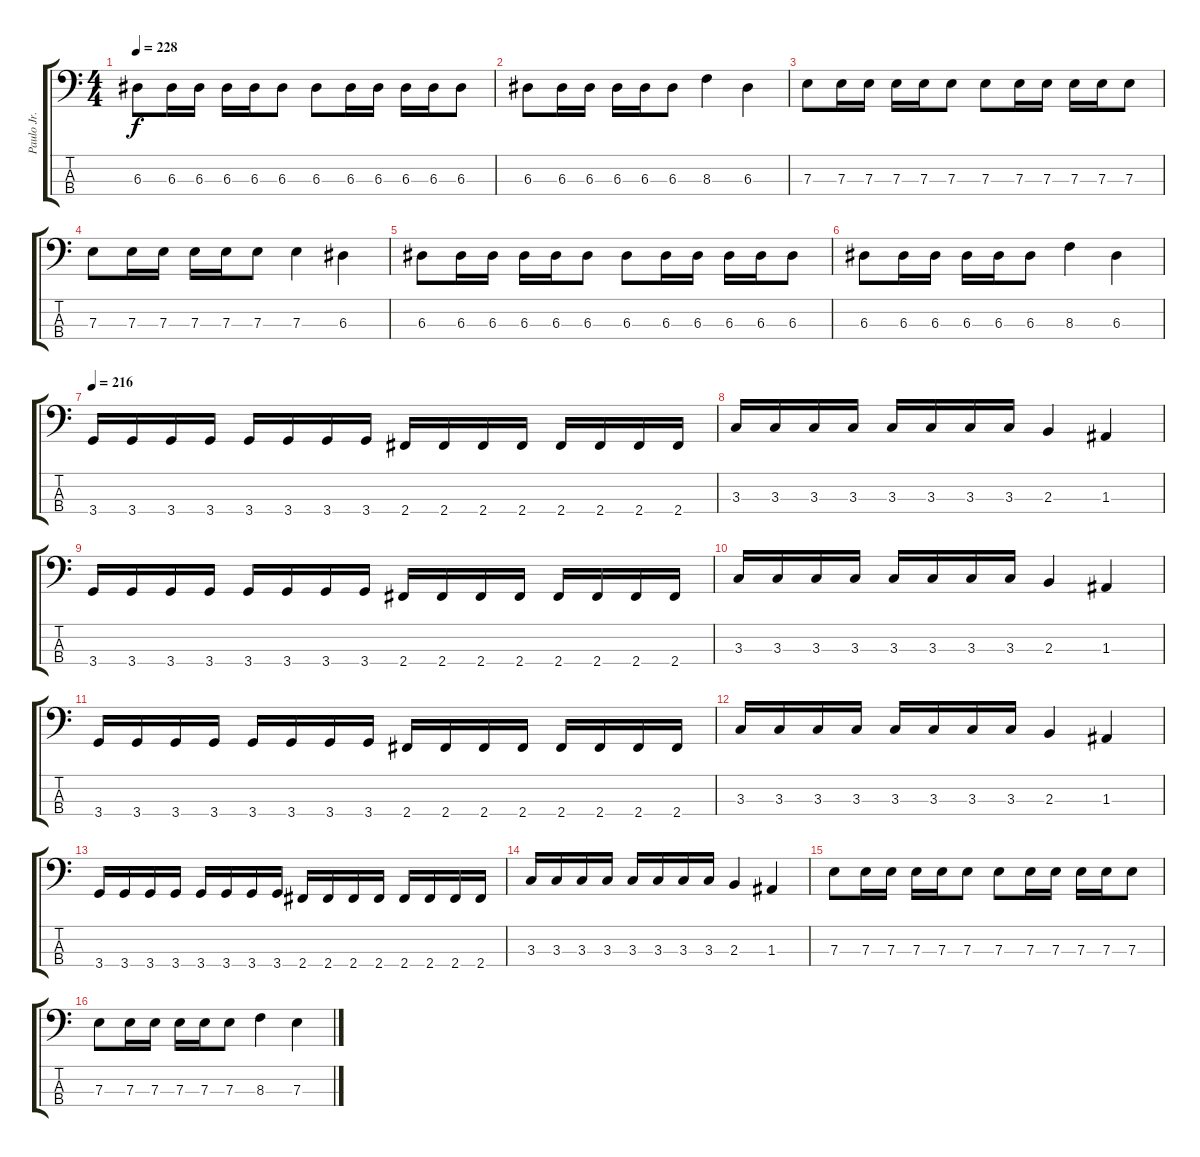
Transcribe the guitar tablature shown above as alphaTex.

\track ("Paulo Jr." "Paulo Jr.") {instrument electricbasspick}
\staff {score tabs}
\tuning (G2 D2 A1 E1) {hide}
\ts (4 4)
\tempo 228
\clef f4
\ks c
6.3.8{dy f} 6.3.16 6.3.16 6.3.16 6.3.16 6.3.8 6.3.8 6.3.16 6.3.16 6.3.16 6.3.16 6.3.8 |
6.3.8 6.3.16 6.3.16 6.3.16 6.3.16 6.3.8 8.3.4 6.3.4 |
7.3.8 7.3.16 7.3.16 7.3.16 7.3.16 7.3.8 7.3.8 7.3.16 7.3.16 7.3.16 7.3.16 7.3.8 |
7.3.8 7.3.16 7.3.16 7.3.16 7.3.16 7.3.8 7.3.4 6.3.4 |
6.3.8 6.3.16 6.3.16 6.3.16 6.3.16 6.3.8 6.3.8 6.3.16 6.3.16 6.3.16 6.3.16 6.3.8 |
6.3.8 6.3.16 6.3.16 6.3.16 6.3.16 6.3.8 8.3.4 6.3.4 |
\tempo 216
3.4.16 3.4.16 3.4.16 3.4.16 3.4.16 3.4.16 3.4.16 3.4.16 2.4.16 2.4.16 2.4.16 2.4.16 2.4.16 2.4.16 2.4.16 2.4.16 |
3.3.16 3.3.16 3.3.16 3.3.16 3.3.16 3.3.16 3.3.16 3.3.16 2.3.4 1.3.4 |
3.4.16 3.4.16 3.4.16 3.4.16 3.4.16 3.4.16 3.4.16 3.4.16 2.4.16 2.4.16 2.4.16 2.4.16 2.4.16 2.4.16 2.4.16 2.4.16 |
3.3.16 3.3.16 3.3.16 3.3.16 3.3.16 3.3.16 3.3.16 3.3.16 2.3.4 1.3.4 |
3.4.16 3.4.16 3.4.16 3.4.16 3.4.16 3.4.16 3.4.16 3.4.16 2.4.16 2.4.16 2.4.16 2.4.16 2.4.16 2.4.16 2.4.16 2.4.16 |
3.3.16 3.3.16 3.3.16 3.3.16 3.3.16 3.3.16 3.3.16 3.3.16 2.3.4 1.3.4 |
3.4.16 3.4.16 3.4.16 3.4.16 3.4.16 3.4.16 3.4.16 3.4.16 2.4.16 2.4.16 2.4.16 2.4.16 2.4.16 2.4.16 2.4.16 2.4.16 |
3.3.16 3.3.16 3.3.16 3.3.16 3.3.16 3.3.16 3.3.16 3.3.16 2.3.4 1.3.4 |
7.3.8 7.3.16 7.3.16 7.3.16 7.3.16 7.3.8 7.3.8 7.3.16 7.3.16 7.3.16 7.3.16 7.3.8 |
7.3.8 7.3.16 7.3.16 7.3.16 7.3.16 7.3.8 8.3.4 7.3.4
